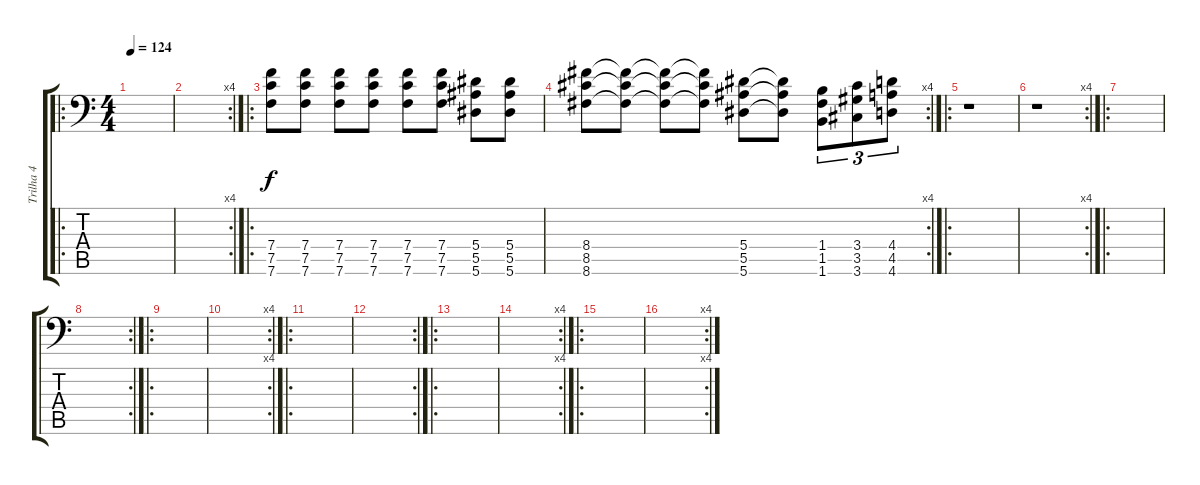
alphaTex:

\track ("Trilha 4" "Trilha 4") {instrument overdrivenguitar}
\staff {score tabs}
\tuning (C4 G3 Eb3 Bb2 F2 Bb1) {hide}
\ro
\ts (4 4)
\tempo 124
\clef f4
\ks c
|
\rc 4
|
\ro
(7.4 7.5 7.6).8 (7.4 7.5 7.6).8 (7.4 7.5 7.6).8 (7.4 7.5 7.6).8 (7.4 7.5 7.6).8 (7.4 7.5 7.6).8 (5.4 5.5 5.6).8 (5.4 5.5 5.6).8 |
\rc 4
(8.4 8.5 8.6).8 (8.4{t} 8.5{t} 8.6{t}).8 (8.4{t} 8.5{t} 8.6{t}).8 (8.4{t} 8.5{t} 8.6{t}).8 (5.4 5.5 5.6).8 (5.4{t} 5.5{t} 5.6{t}).8 (1.4 1.5 1.6).8{tu (3 2)} (3.4 3.5 3.6).8{tu (3 2)} (4.4 4.5 4.6).8{tu (3 2)} |
\ro
r.1 |
\rc 4
r.1 |
\ro
|
\rc 2
|
\ro
|
\rc 4
|
\ro
|
\rc 2
|
\ro
|
\rc 4
|
\ro
|
\rc 4
